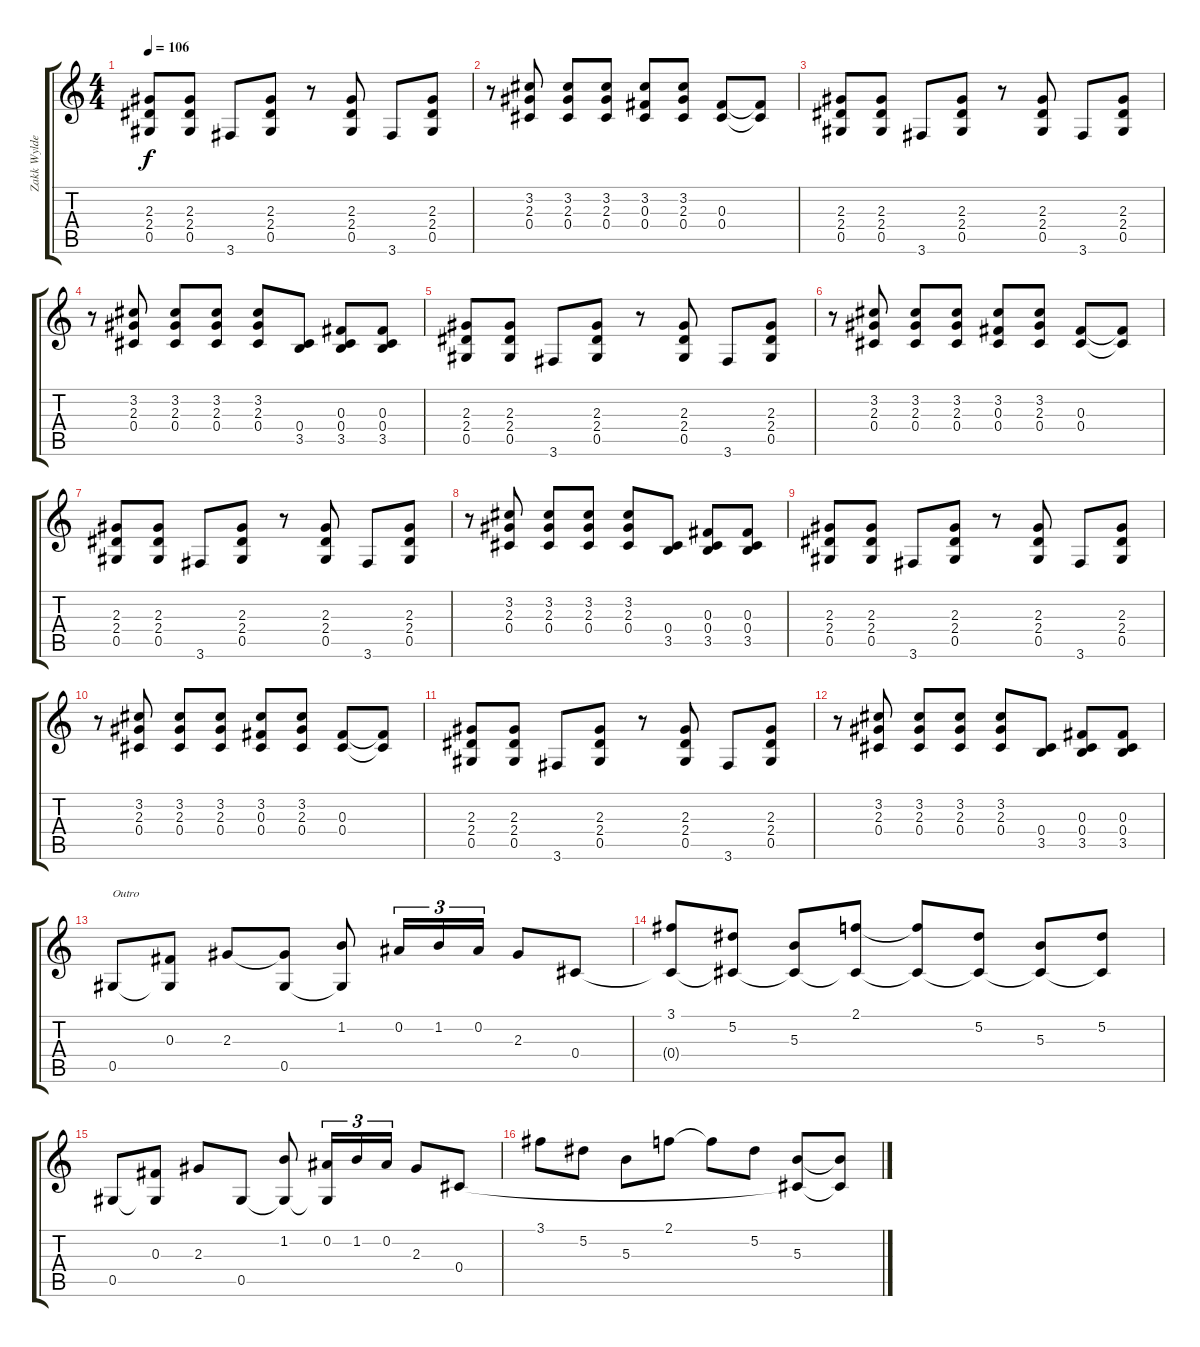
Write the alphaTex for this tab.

\track ("Zakk Wylde (Rhythm)" "Zakk Wylde") {instrument acousticguitarsteel}
\staff {score tabs}
\tuning (Eb4 Bb3 Gb3 Db3 Ab2 Eb2) {hide}
\ts (4 4)
\tempo 106
\clef g2
\ks c
(2.3 2.4 0.5).8{dy f} (2.3 2.4 0.5).8 3.6.8 (2.3 2.4 0.5).8 r.8 (2.3 2.4 0.5).8 3.6.8 (2.3 2.4 0.5).8 |
r.8 (3.2 2.3 0.4).8 (3.2 2.3 0.4).8 (3.2 2.3 0.4).8 (3.2 0.3 0.4).8 (3.2 2.3 0.4).8 (0.3 0.4).8 (0.3{t} 0.4{t}).8 |
(2.3 2.4 0.5).8 (2.3 2.4 0.5).8 3.6.8 (2.3 2.4 0.5).8 r.8 (2.3 2.4 0.5).8 3.6.8 (2.3 2.4 0.5).8 |
r.8 (3.2 2.3 0.4).8 (3.2 2.3 0.4).8 (3.2 2.3 0.4).8 (3.2 2.3 0.4).8 (0.4 3.5).8 (0.3 0.4 3.5).8 (0.3 0.4 3.5).8 |
(2.3 2.4 0.5).8 (2.3 2.4 0.5).8 3.6.8 (2.3 2.4 0.5).8 r.8 (2.3 2.4 0.5).8 3.6.8 (2.3 2.4 0.5).8 |
r.8 (3.2 2.3 0.4).8 (3.2 2.3 0.4).8 (3.2 2.3 0.4).8 (3.2 0.3 0.4).8 (3.2 2.3 0.4).8 (0.3 0.4).8 (0.3{t} 0.4{t}).8 |
(2.3 2.4 0.5).8 (2.3 2.4 0.5).8 3.6.8 (2.3 2.4 0.5).8 r.8 (2.3 2.4 0.5).8 3.6.8 (2.3 2.4 0.5).8 |
r.8 (3.2 2.3 0.4).8 (3.2 2.3 0.4).8 (3.2 2.3 0.4).8 (3.2 2.3 0.4).8 (0.4 3.5).8 (0.3 0.4 3.5).8 (0.3 0.4 3.5).8 |
(2.3 2.4 0.5).8 (2.3 2.4 0.5).8 3.6.8 (2.3 2.4 0.5).8 r.8 (2.3 2.4 0.5).8 3.6.8 (2.3 2.4 0.5).8 |
r.8 (3.2 2.3 0.4).8 (3.2 2.3 0.4).8 (3.2 2.3 0.4).8 (3.2 0.3 0.4).8 (3.2 2.3 0.4).8 (0.3 0.4).8 (0.3{t} 0.4{t}).8 |
(2.3 2.4 0.5).8 (2.3 2.4 0.5).8 3.6.8 (2.3 2.4 0.5).8 r.8 (2.3 2.4 0.5).8 3.6.8 (2.3 2.4 0.5).8 |
r.8 (3.2 2.3 0.4).8 (3.2 2.3 0.4).8 (3.2 2.3 0.4).8 (3.2 2.3 0.4).8 (0.4 3.5).8 (0.3 0.4 3.5).8 (0.3 0.4 3.5).8 |
0.5.8{txt "Outro"} (0.3 0.5{t}).8 2.3.8 (2.3{t} 0.5).8 (1.2 0.5{t}).8 0.2.16{tu (3 2)} 1.2.16{tu (3 2)} 0.2.16{tu (3 2)} 2.3.8 0.4.8 |
(3.1 0.4{t}).8 (5.2 0.4{t}).8 (5.3 0.4{t}).8 (2.1 0.4{t}).8 (2.1{t} 0.4{t}).8 (5.2 0.4{t}).8 (5.3 0.4{t}).8 (5.2 0.4{t}).8 |
0.5.8 (0.3 0.5{t}).8 2.3.8 0.5.8 (1.2 0.5{t}).8 (0.2 0.5{t}).16{tu (3 2)} 1.2.16{tu (3 2)} 0.2.16{tu (3 2)} 2.3.8 0.4.8 |
3.1.8 5.2.8 5.3.8 2.1.8 2.1{t}.8 5.2.8 (5.3 0.4{t}).8 (5.3{t} 0.4{t}).8
